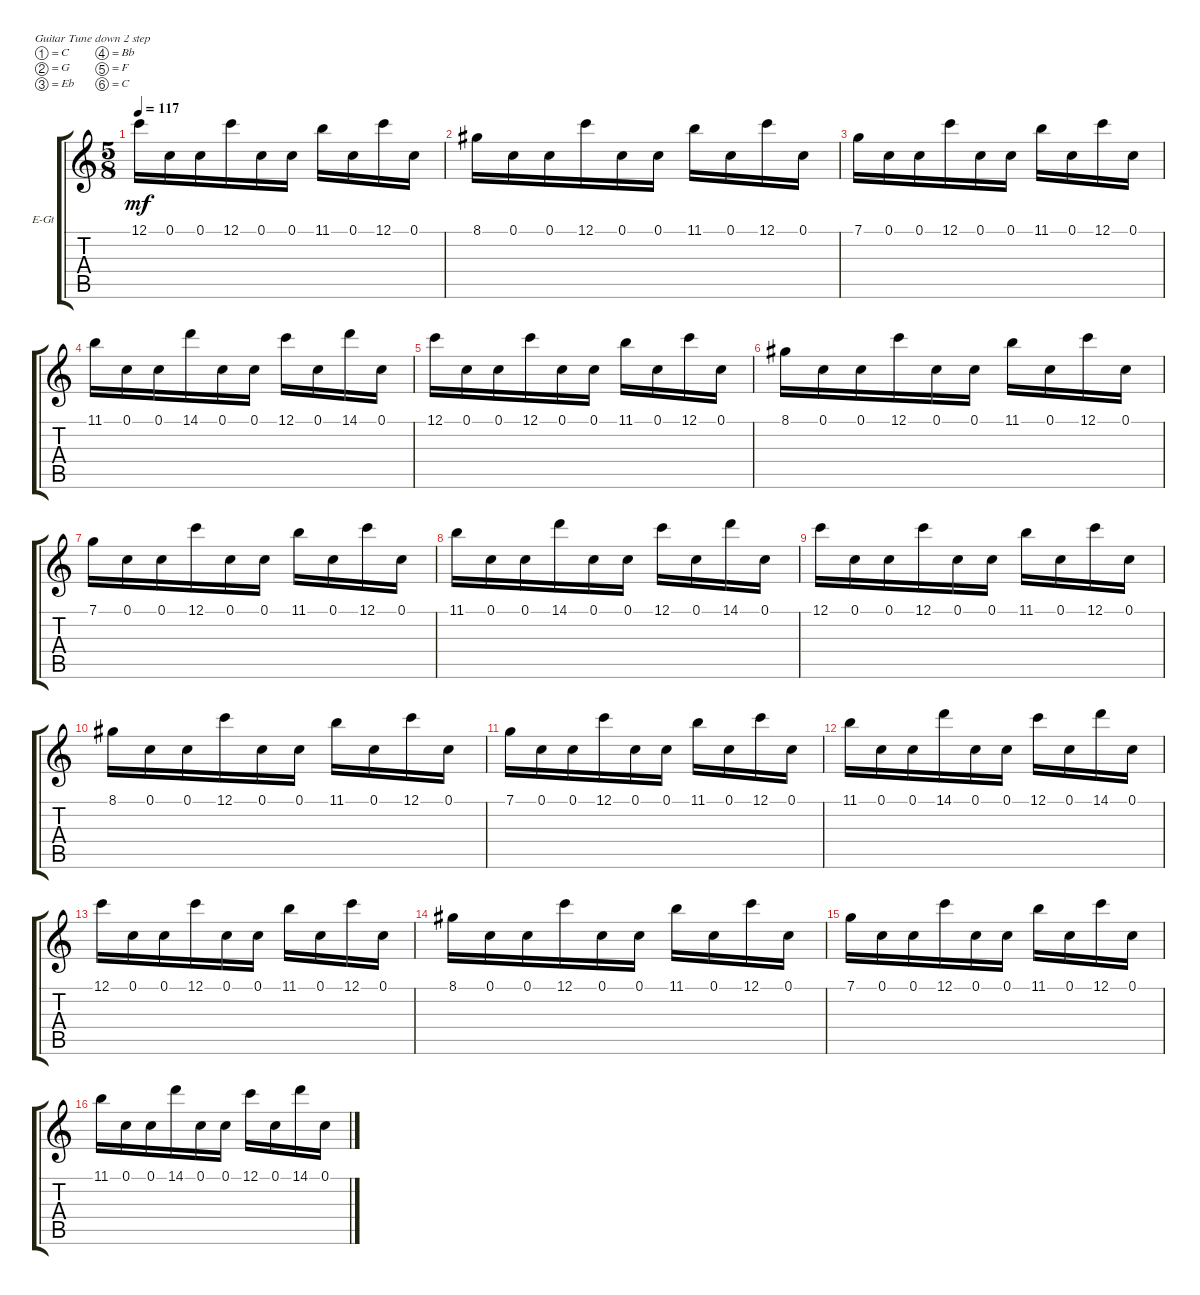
\bracketExtendMode groupsimilarinstruments
\firstSystemTrackNameOrientation horizontal
\otherSystemsTrackNameOrientation horizontal
\track ("Gtr4" "E-Gt") {instrument distortionguitar}
\staff {score tabs}
\tuning (C4 G3 Eb3 Bb2 F2 C2)
\ts (5 8)
\tempo 117
\clef g2
\ks c
12.1.16{dy mf} 0.1.16 0.1.16 12.1.16 0.1.16 0.1.16 11.1.16 0.1.16 12.1.16 0.1.16 |
8.1.16 0.1.16 0.1.16 12.1.16 0.1.16 0.1.16 11.1.16 0.1.16 12.1.16 0.1.16 |
7.1.16 0.1.16 0.1.16 12.1.16 0.1.16 0.1.16 11.1.16 0.1.16 12.1.16 0.1.16 |
11.1.16 0.1.16 0.1.16 14.1.16 0.1.16 0.1.16 12.1.16 0.1.16 14.1.16 0.1.16 |
12.1.16 0.1.16 0.1.16 12.1.16 0.1.16 0.1.16 11.1.16 0.1.16 12.1.16 0.1.16 |
8.1.16 0.1.16 0.1.16 12.1.16 0.1.16 0.1.16 11.1.16 0.1.16 12.1.16 0.1.16 |
7.1.16 0.1.16 0.1.16 12.1.16 0.1.16 0.1.16 11.1.16 0.1.16 12.1.16 0.1.16 |
11.1.16 0.1.16 0.1.16 14.1.16 0.1.16 0.1.16 12.1.16 0.1.16 14.1.16 0.1.16 |
12.1.16 0.1.16 0.1.16 12.1.16 0.1.16 0.1.16 11.1.16 0.1.16 12.1.16 0.1.16 |
8.1.16 0.1.16 0.1.16 12.1.16 0.1.16 0.1.16 11.1.16 0.1.16 12.1.16 0.1.16 |
7.1.16 0.1.16 0.1.16 12.1.16 0.1.16 0.1.16 11.1.16 0.1.16 12.1.16 0.1.16 |
11.1.16 0.1.16 0.1.16 14.1.16 0.1.16 0.1.16 12.1.16 0.1.16 14.1.16 0.1.16 |
12.1.16 0.1.16 0.1.16 12.1.16 0.1.16 0.1.16 11.1.16 0.1.16 12.1.16 0.1.16 |
8.1.16 0.1.16 0.1.16 12.1.16 0.1.16 0.1.16 11.1.16 0.1.16 12.1.16 0.1.16 |
7.1.16 0.1.16 0.1.16 12.1.16 0.1.16 0.1.16 11.1.16 0.1.16 12.1.16 0.1.16 |
11.1.16 0.1.16 0.1.16 14.1.16 0.1.16 0.1.16 12.1.16 0.1.16 14.1.16 0.1.16
